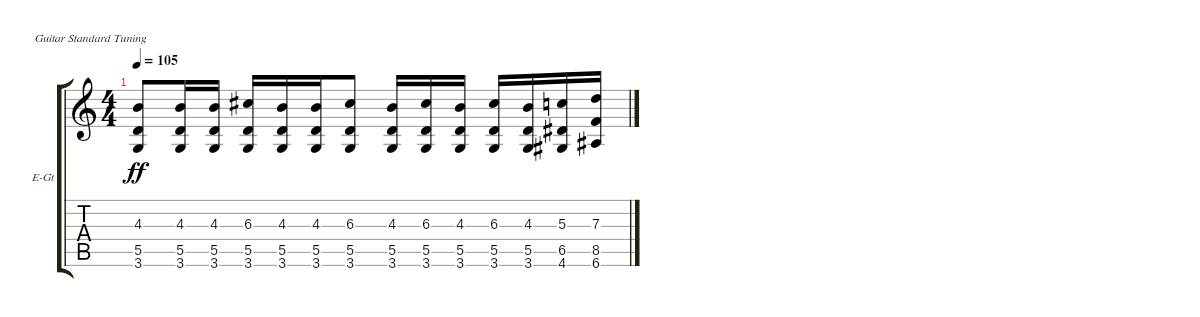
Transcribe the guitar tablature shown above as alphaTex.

\defaultSystemsLayout 4
\bracketExtendMode groupsimilarinstruments
\firstSystemTrackNameOrientation horizontal
\otherSystemsTrackNameOrientation horizontal
\track ("Electric Guitar" "E-Gt") {instrument overdrivenguitar}
\staff {score tabs}
\tuning (E4 B3 G3 D3 A2 E2)
\ts (4 4)
\tempo 105
\clef g2
\ks c
(3.6{t} 5.5{t} 4.3{t}).8{dy ff} (3.6 5.5 4.3).16 (3.6 5.5 4.3).16 (6.3 5.5 3.6).16 (3.6 5.5 4.3).16 (3.6 5.5 4.3).16 (3.6 5.5 6.3).8 (3.6 5.5 4.3).16 (3.6 5.5 6.3).16 (3.6 5.5 4.3).16 (3.6 5.5 6.3).16 (3.6 5.5 4.3).16 (4.6 6.5 5.3).16 (6.6 8.5 7.3).16
